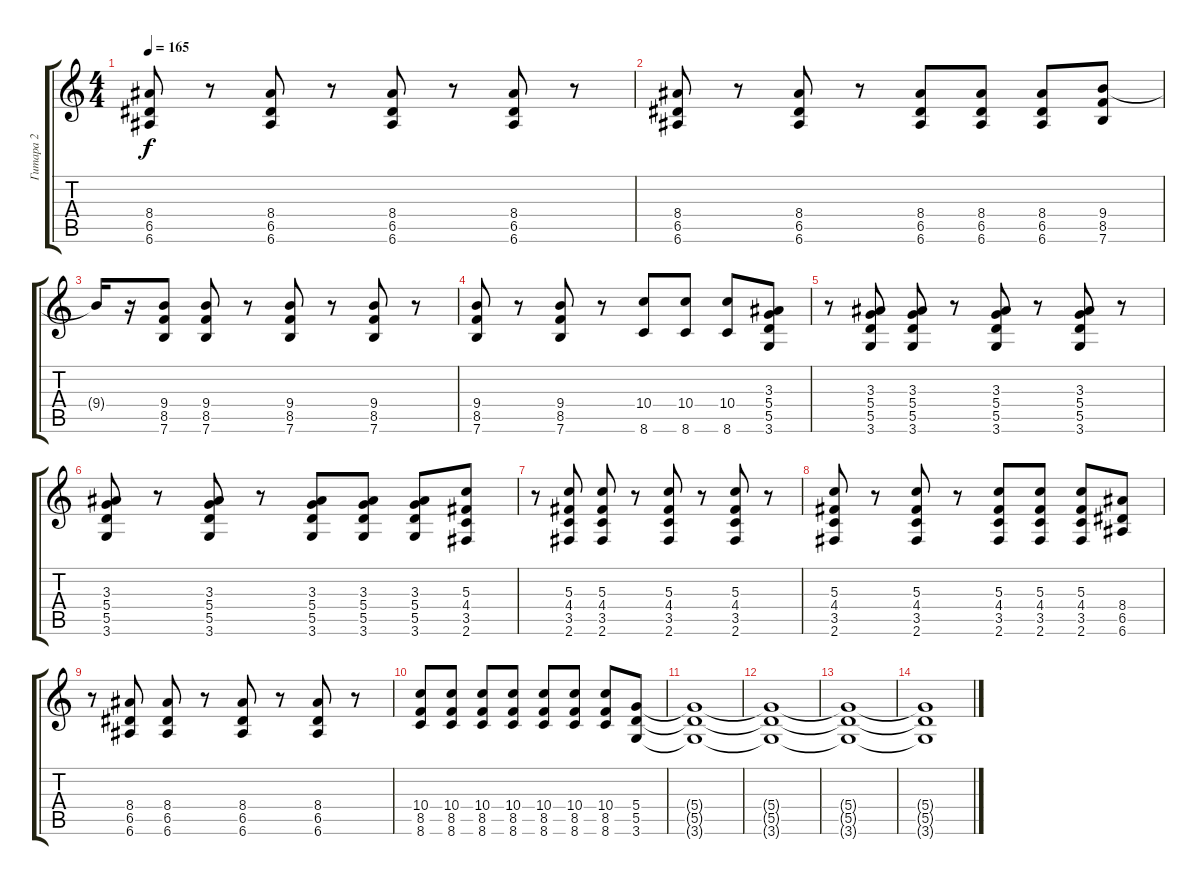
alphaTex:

\track ("Гитара 2" "Гитара 2") {instrument distortionguitar}
\staff {score tabs}
\tuning (E4 B3 G3 D3 A2 E2) {hide}
\ts (4 4)
\tempo 165
\clef g2
\ks c
(8.4 6.5 6.6).8{dy f} r.8 (8.4 6.5 6.6).8 r.8 (8.4 6.5 6.6).8 r.8 (8.4 6.5 6.6).8 r.8 |
(8.4 6.5 6.6).8 r.8 (8.4 6.5 6.6).8 r.8 (8.4 6.5 6.6).8 (8.4 6.5 6.6).8 (8.4 6.5 6.6).8 (9.4 8.5 7.6).8 |
9.4{t}.16 r.16 (9.4 8.5 7.6).8 (9.4 8.5 7.6).8 r.8 (9.4 8.5 7.6).8 r.8 (9.4 8.5 7.6).8 r.8 |
(9.4 8.5 7.6).8 r.8 (9.4 8.5 7.6).8 r.8 (10.4 8.6).8 (10.4 8.6).8 (10.4 8.6).8 (3.3 5.4 5.5 3.6).8 |
r.8 (3.3 5.4 5.5 3.6).8 (3.3 5.4 5.5 3.6).8 r.8 (3.3 5.4 5.5 3.6).8 r.8 (3.3 5.4 5.5 3.6).8 r.8 |
(3.3 5.4 5.5 3.6).8 r.8 (3.3 5.4 5.5 3.6).8 r.8 (3.3 5.4 5.5 3.6).8 (3.3 5.4 5.5 3.6).8 (3.3 5.4 5.5 3.6).8 (5.3 4.4 3.5 2.6).8 |
r.8 (5.3 4.4 3.5 2.6).8 (5.3 4.4 3.5 2.6).8 r.8 (5.3 4.4 3.5 2.6).8 r.8 (5.3 4.4 3.5 2.6).8 r.8 |
(5.3 4.4 3.5 2.6).8 r.8 (5.3 4.4 3.5 2.6).8 r.8 (5.3 4.4 3.5 2.6).8 (5.3 4.4 3.5 2.6).8 (5.3 4.4 3.5 2.6).8 (8.4 6.5 6.6).8 |
r.8 (8.4 6.5 6.6).8 (8.4 6.5 6.6).8 r.8 (8.4 6.5 6.6).8 r.8 (8.4 6.5 6.6).8 r.8 |
(10.4 8.5 8.6).8 (10.4 8.5 8.6).8 (10.4 8.5 8.6).8 (10.4 8.5 8.6).8 (10.4 8.5 8.6).8 (10.4 8.5 8.6).8 (10.4 8.5 8.6).8 (5.4 5.5 3.6).8 |
(5.4{t} 5.5{t} 3.6{t}).1 |
(5.4{t} 5.5{t} 3.6{t}).1 |
(5.4{t} 5.5{t} 3.6{t}).1 |
(5.4{t} 5.5{t} 3.6{t}).1
